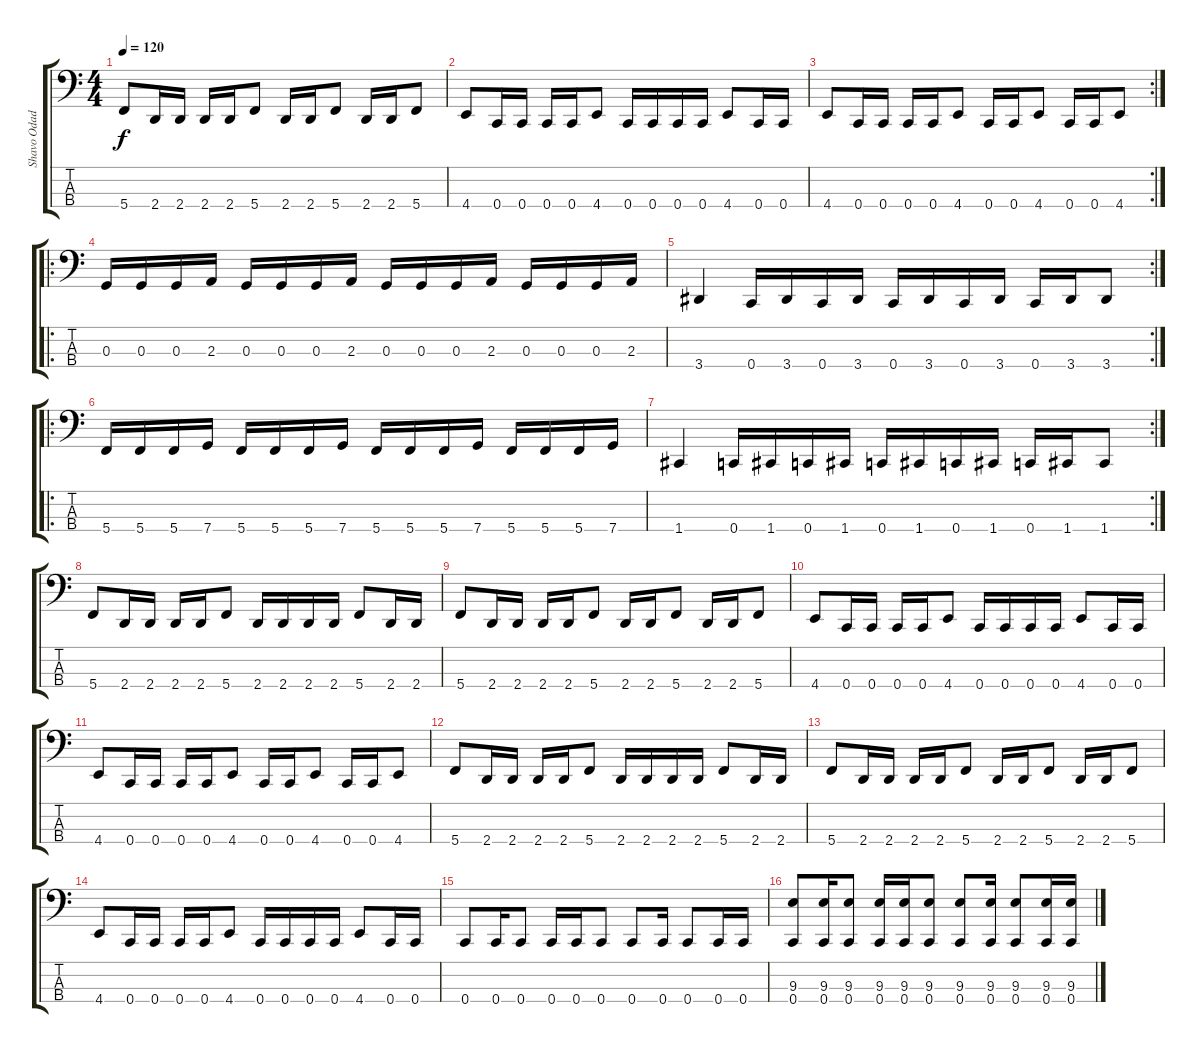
\track ("Shavo Odadjian" "Shavo Odad") {instrument electricbassfinger}
\staff {score tabs}
\tuning (F2 C2 G1 C1) {hide}
\ts (4 4)
\tempo 120
\clef f4
\ks c
5.4.8{dy f} 2.4.16 2.4.16 2.4.16 2.4.16 5.4.8 2.4.16 2.4.16 5.4.8 2.4.16 2.4.16 5.4.8 |
4.4.8 0.4.16 0.4.16 0.4.16 0.4.16 4.4.8 0.4.16 0.4.16 0.4.16 0.4.16 4.4.8 0.4.16 0.4.16 |
\rc 2
4.4.8 0.4.16 0.4.16 0.4.16 0.4.16 4.4.8 0.4.16 0.4.16 4.4.8 0.4.16 0.4.16 4.4.8 |
\ro
0.3.16 0.3.16 0.3.16 2.3.16 0.3.16 0.3.16 0.3.16 2.3.16 0.3.16 0.3.16 0.3.16 2.3.16 0.3.16 0.3.16 0.3.16 2.3.16 |
\rc 2
3.4.4 0.4.16 3.4.16 0.4.16 3.4.16 0.4.16 3.4.16 0.4.16 3.4.16 0.4.16 3.4.16 3.4.8 |
\ro
5.4.16 5.4.16 5.4.16 7.4.16 5.4.16 5.4.16 5.4.16 7.4.16 5.4.16 5.4.16 5.4.16 7.4.16 5.4.16 5.4.16 5.4.16 7.4.16 |
\rc 2
1.4.4 0.4.16 1.4.16 0.4.16 1.4.16 0.4.16 1.4.16 0.4.16 1.4.16 0.4.16 1.4.16 1.4.8 |
5.4.8 2.4.16 2.4.16 2.4.16 2.4.16 5.4.8 2.4.16 2.4.16 2.4.16 2.4.16 5.4.8 2.4.16 2.4.16 |
5.4.8 2.4.16 2.4.16 2.4.16 2.4.16 5.4.8 2.4.16 2.4.16 5.4.8 2.4.16 2.4.16 5.4.8 |
4.4.8 0.4.16 0.4.16 0.4.16 0.4.16 4.4.8 0.4.16 0.4.16 0.4.16 0.4.16 4.4.8 0.4.16 0.4.16 |
4.4.8 0.4.16 0.4.16 0.4.16 0.4.16 4.4.8 0.4.16 0.4.16 4.4.8 0.4.16 0.4.16 4.4.8 |
5.4.8 2.4.16 2.4.16 2.4.16 2.4.16 5.4.8 2.4.16 2.4.16 2.4.16 2.4.16 5.4.8 2.4.16 2.4.16 |
5.4.8 2.4.16 2.4.16 2.4.16 2.4.16 5.4.8 2.4.16 2.4.16 5.4.8 2.4.16 2.4.16 5.4.8 |
4.4.8 0.4.16 0.4.16 0.4.16 0.4.16 4.4.8 0.4.16 0.4.16 0.4.16 0.4.16 4.4.8 0.4.16 0.4.16 |
0.4.8 0.4.16 0.4.8 0.4.16 0.4.16 0.4.8 0.4.8 0.4.16 0.4.8 0.4.16 0.4.16 |
(9.3 0.4).8 (9.3 0.4).16 (9.3 0.4).8 (9.3 0.4).16 (9.3 0.4).16 (9.3 0.4).8 (9.3 0.4).8 (9.3 0.4).16 (9.3 0.4).8 (9.3 0.4).16 (9.3 0.4).16
